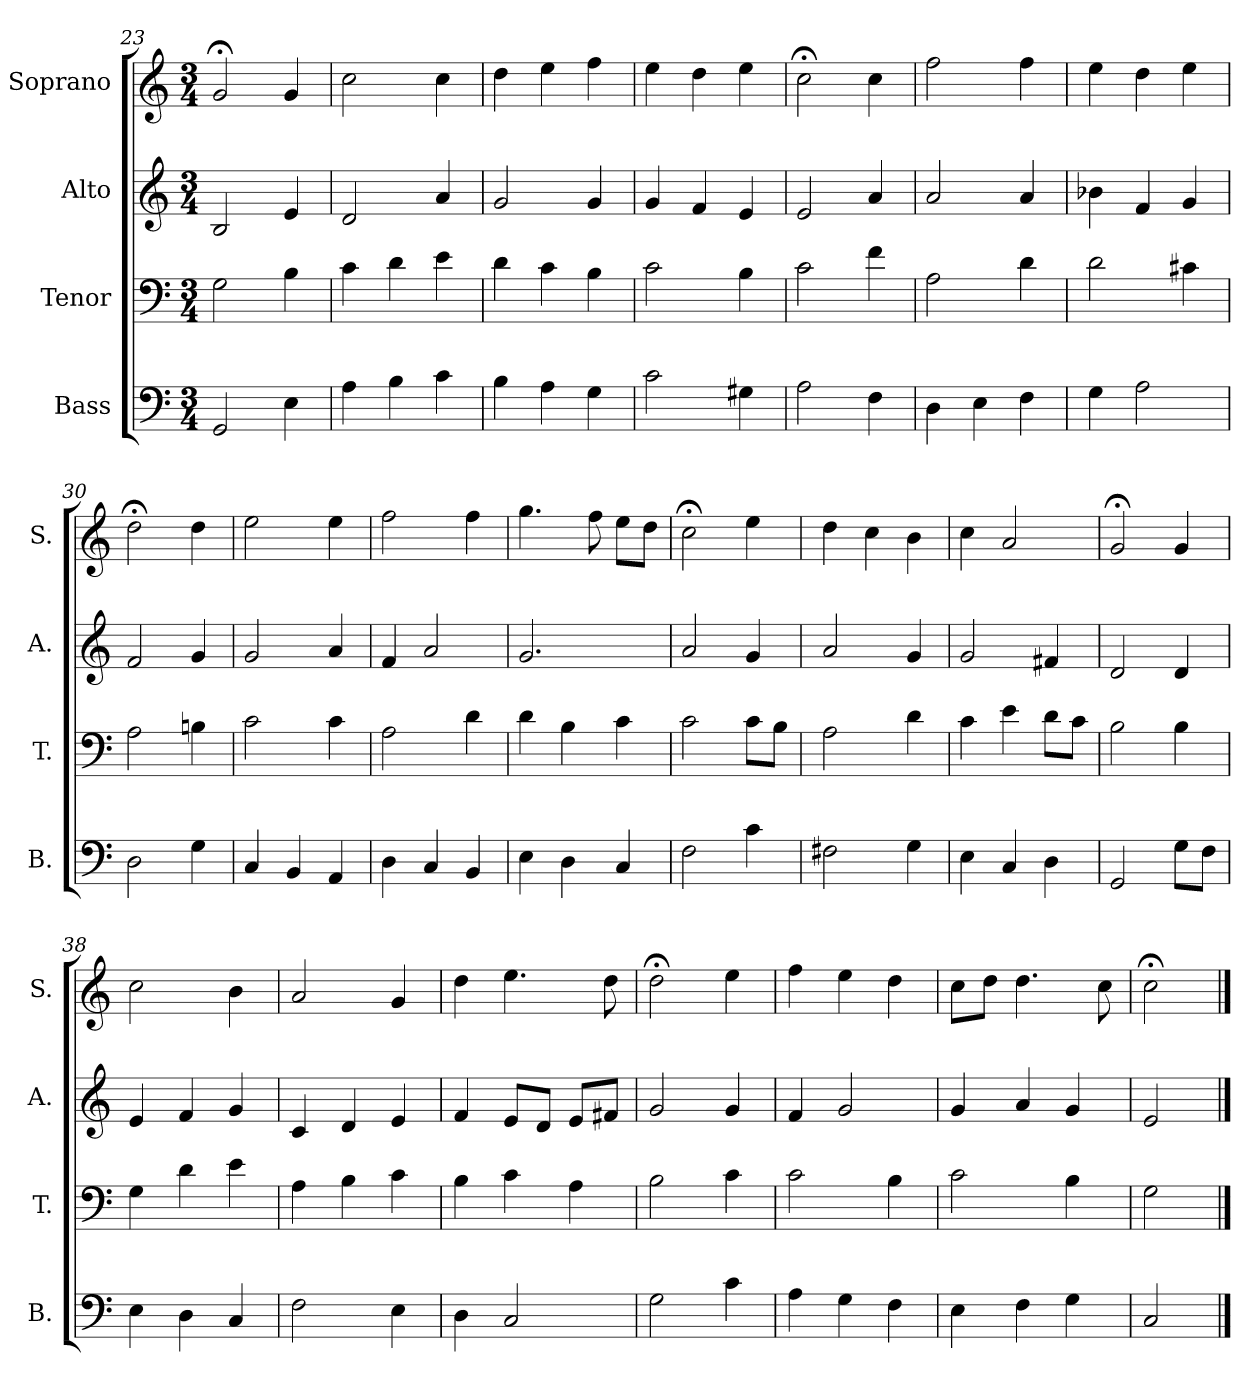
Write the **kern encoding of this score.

**kern	**kern	**kern	**kern
*part4	*part3	*part2	*part1
*staff4	*staff3	*staff2	*staff1
*I"Bass	*I"Tenor	*I"Alto	*I"Soprano
*I'B.	*I'T.	*I'A.	*I'S.
*clefF4	*clefF4	*clefG2	*clefG2
*k[]	*k[]	*k[]	*k[]
*C:	*C:	*C:	*C:
*M3/4	*M3/4	*M3/4	*M3/4
=23	=23	=23	=23
2GG/	2G\	2B/	2g;</
4E\	4B\	4e/	4g/
=24	=24	=24	=24
4A\	4c\	2d/	2cc\
4B\	4d\	.	.
4c\	4e\	4a/	4cc\
=25	=25	=25	=25
4B\	4d\	2g/	4dd\
4A\	4c\	.	4ee\
4G\	4B\	4g/	4ff\
=26	=26	=26	=26
2c\	2c\	4g/	4ee\
.	.	4f/	4dd\
4G#X\	4B\	4e/	4ee\
=27	=27	=27	=27
2A\	2c\	2e/	2cc;<\
4F\	4f\	4a/	4cc\
=28	=28	=28	=28
4D\	2A\	2a/	2ff\
4E\	.	.	.
4F\	4d\	4a/	4ff\
=29	=29	=29	=29
4G\	2d\	4b-X\	4ee\
2A\	.	4f/	4dd\
.	4c#X\	4g/	4ee\
!!LO:LB:g=z
=30	=30	=30	=30
2D\	2A\	2f/	2dd;<\
4G\	4Bn\	4g/	4dd\
=31	=31	=31	=31
4C/	2c\	2g/	2ee\
4BB/	.	.	.
4AA/	4c\	4a/	4ee\
=32	=32	=32	=32
4D\	2A\	4f/	2ff\
4C/	.	2a/	.
4BB/	4d\	.	4ff\
=33	=33	=33	=33
4E\	4d\	2.g/	4.gg\
4D\	4B\	.	.
.	.	.	8ff\
4C/	4c\	.	8ee\L
.	.	.	8dd\J
=34	=34	=34	=34
2F\	2c\	2a/	2cc;<\
4c\	8c\L	4g/	4ee\
.	8B\J	.	.
=35	=35	=35	=35
2F#X\	2A\	2a/	4dd\
.	.	.	4cc\
4G\	4d\	4g/	4b\
=36	=36	=36	=36
4E\	4c\	2g/	4cc\
4C/	4e\	.	2a/
4D\	8d\L	4f#X/	.
.	8c\J	.	.
=37	=37	=37	=37
2GG/	2B\	2d/	2g;</
8G\L	4B\	4d/	4g/
8F\J	.	.	.
!!LO:LB:g=z
=38	=38	=38	=38
4E\	4G\	4e/	2cc\
4D\	4d\	4f/	.
4C/	4e\	4g/	4b\
=39	=39	=39	=39
2F\	4A\	4c/	2a/
.	4B\	4d/	.
4E\	4c\	4e/	4g/
=40	=40	=40	=40
4D\	4B\	4f/	4dd\
2C/	4c\	8e/L	4.ee\
.	.	8d/J	.
.	4A\	8e/L	.
.	.	8f#X/J	8dd\
=41	=41	=41	=41
2G\	2B\	2g/	2dd;<\
4c\	4c\	4g/	4ee\
=42	=42	=42	=42
4A\	2c\	4f/	4ff\
4G\	.	2g/	4ee\
4F\	4B\	.	4dd\
=43	=43	=43	=43
4E\	2c\	4g/	8cc\L
.	.	.	8dd\J
4F\	.	4a/	4.dd\
4G\	4B\	4g/	.
.	.	.	8cc\
=44	=44	=44	=44
2C/	2G\	2e/	2cc;<\
==	==	==	==
*-	*-	*-	*-
